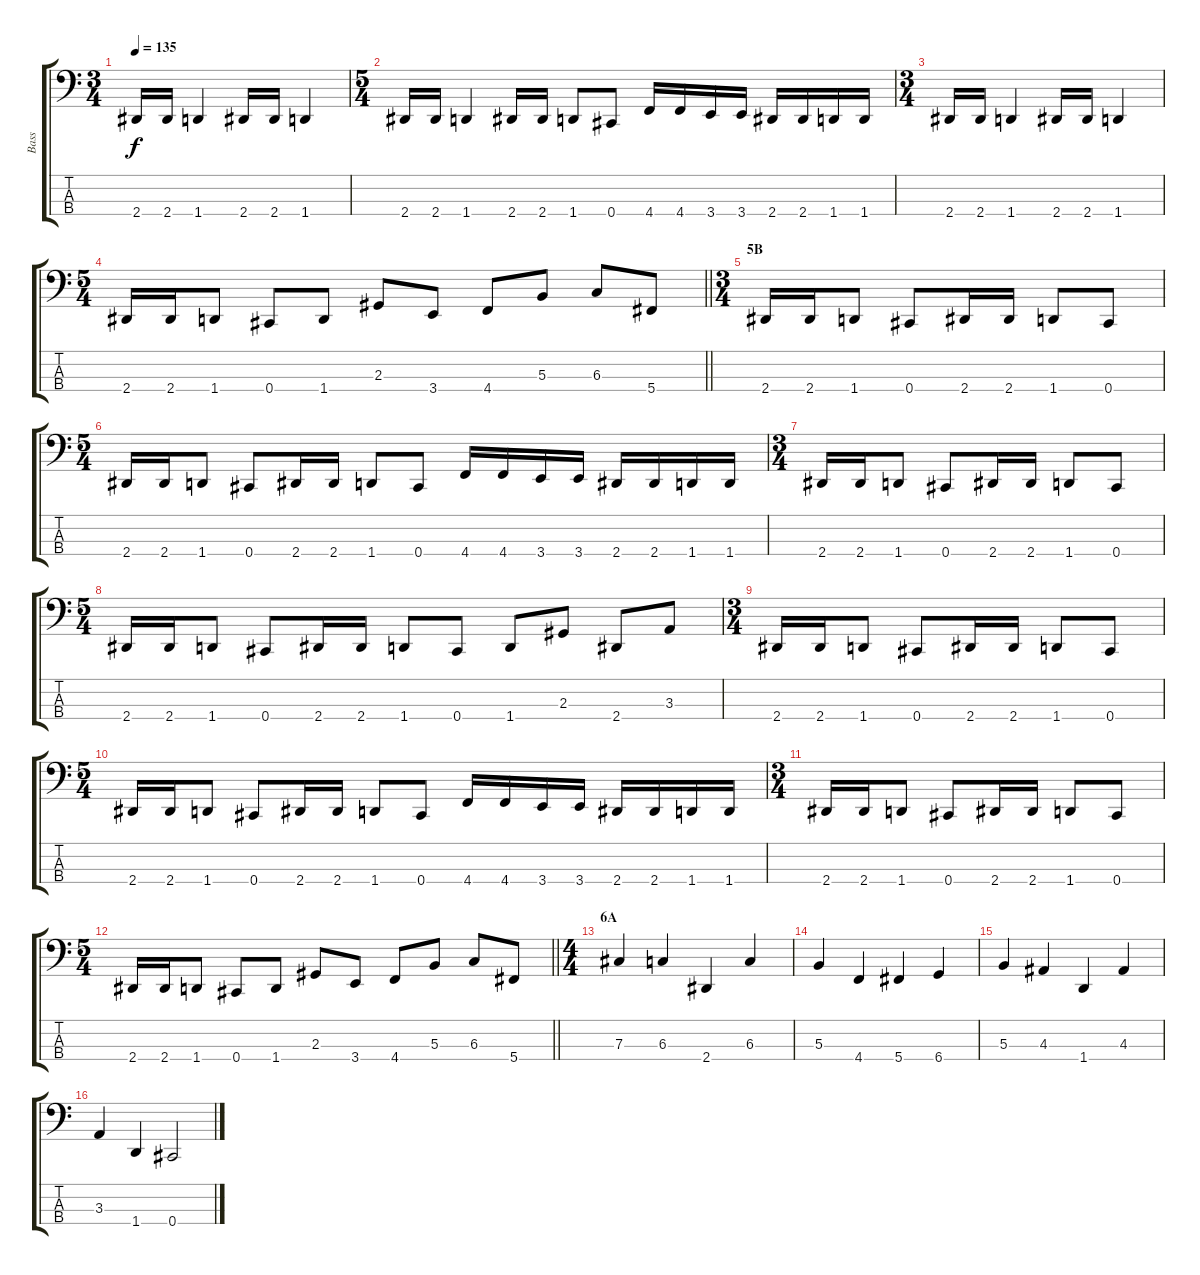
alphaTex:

\track ("Bass" "Bass") {instrument electricbassfinger}
\staff {score tabs}
\tuning (E2 B1 Gb1 Db1) {hide}
\ts (3 4)
\tempo 135
\clef f4
\ks c
2.4.16{dy f} 2.4.16 1.4.4 2.4.16 2.4.16 1.4.4 |
\ts (5 4)
2.4.16 2.4.16 1.4.4 2.4.16 2.4.16 1.4.8 0.4.8 4.4.16 4.4.16 3.4.16 3.4.16 2.4.16 2.4.16 1.4.16 1.4.16 |
\ts (3 4)
2.4.16 2.4.16 1.4.4 2.4.16 2.4.16 1.4.4 |
\ts (5 4)
\barLineRight lightlight
2.4.16 2.4.16 1.4.8 0.4.8 1.4.8 2.3.8 3.4.8 4.4.8 5.3.8 6.3.8 5.4.8 |
\ts (3 4)
\section ("" "5B")
2.4.16 2.4.16 1.4.8 0.4.8 2.4.16 2.4.16 1.4.8 0.4.8 |
\ts (5 4)
2.4.16 2.4.16 1.4.8 0.4.8 2.4.16 2.4.16 1.4.8 0.4.8 4.4.16 4.4.16 3.4.16 3.4.16 2.4.16 2.4.16 1.4.16 1.4.16 |
\ts (3 4)
2.4.16 2.4.16 1.4.8 0.4.8 2.4.16 2.4.16 1.4.8 0.4.8 |
\ts (5 4)
2.4.16 2.4.16 1.4.8 0.4.8 2.4.16 2.4.16 1.4.8 0.4.8 1.4.8 2.3.8 2.4.8 3.3.8 |
\ts (3 4)
2.4.16 2.4.16 1.4.8 0.4.8 2.4.16 2.4.16 1.4.8 0.4.8 |
\ts (5 4)
2.4.16 2.4.16 1.4.8 0.4.8 2.4.16 2.4.16 1.4.8 0.4.8 4.4.16 4.4.16 3.4.16 3.4.16 2.4.16 2.4.16 1.4.16 1.4.16 |
\ts (3 4)
2.4.16 2.4.16 1.4.8 0.4.8 2.4.16 2.4.16 1.4.8 0.4.8 |
\ts (5 4)
\barLineRight lightlight
2.4.16 2.4.16 1.4.8 0.4.8 1.4.8 2.3.8 3.4.8 4.4.8 5.3.8 6.3.8 5.4.8 |
\ts (4 4)
\section ("" "6A")
7.3.4 6.3.4 2.4.4 6.3.4 |
5.3.4 4.4.4 5.4.4 6.4.4 |
5.3.4 4.3.4 1.4.4 4.3.4 |
3.3.4 1.4.4 0.4.2
